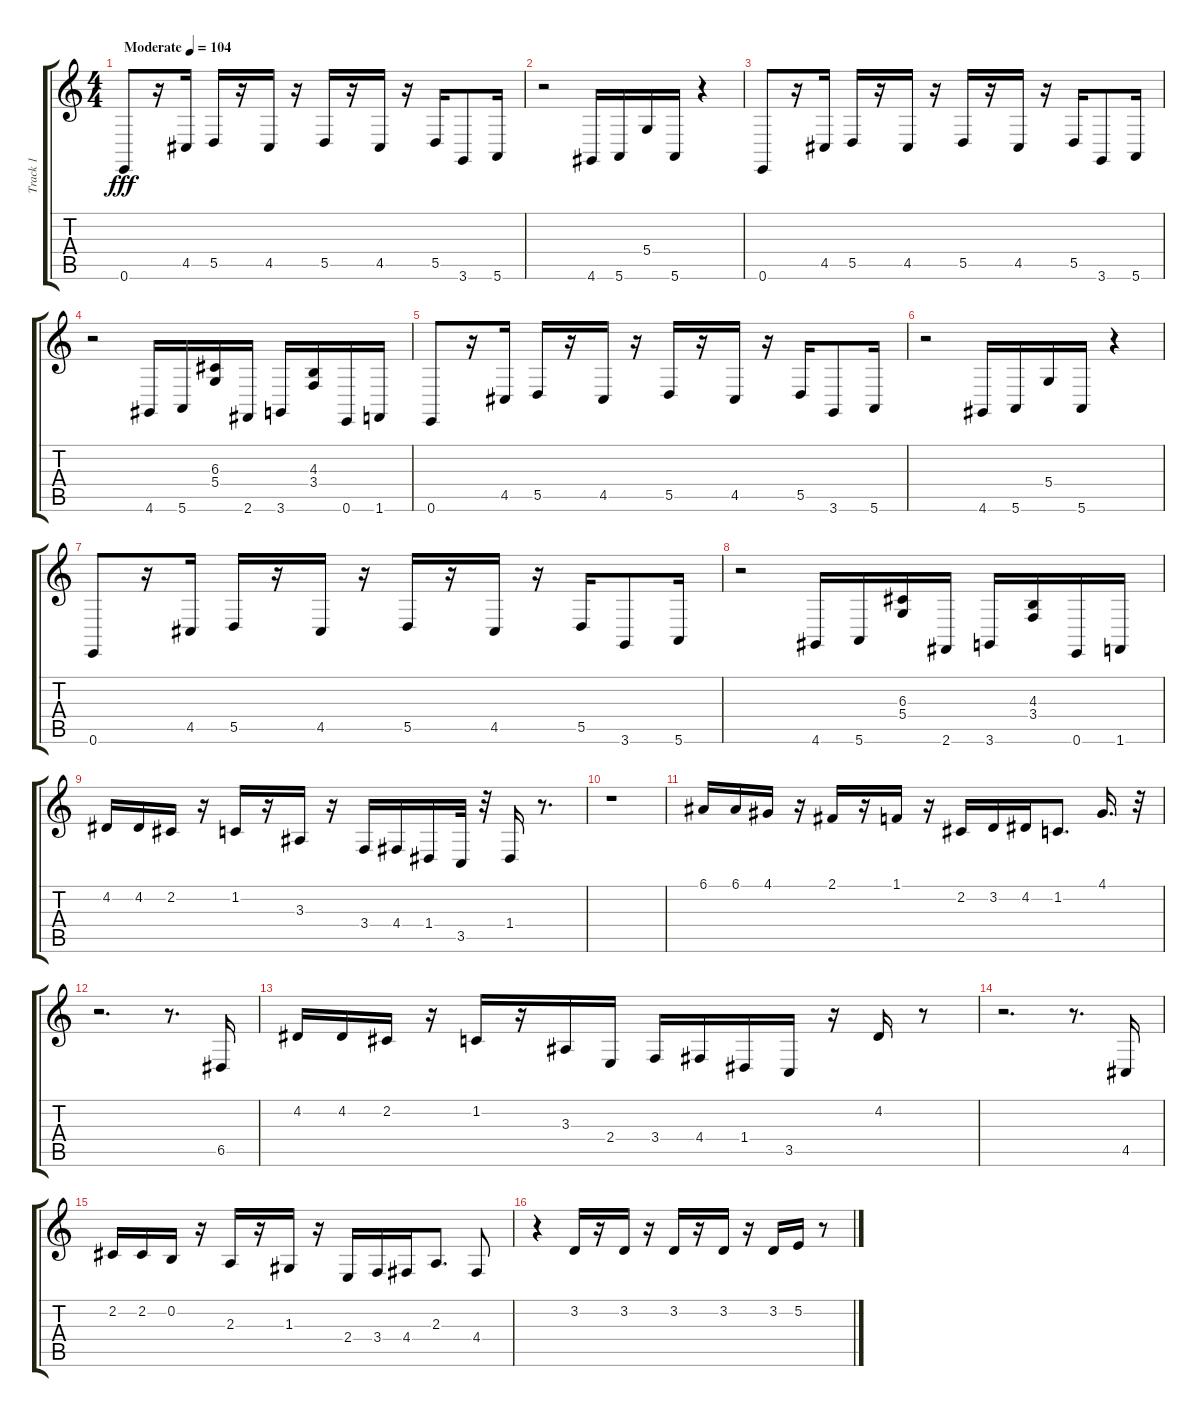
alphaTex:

\track ("Track 1" "Track 1") {instrument clavinet}
\staff {score tabs}
\tuning (E4 B3 G3 D3 A2 E2) {hide}
\ts (4 4)
\tempo (104 "Moderate")
\clef g2
\ks c
0.6.8{dy fff instrument clavinet} r.16 4.5.16 5.5.16 r.16 4.5.16 r.16 5.5.16 r.16 4.5.16 r.16 5.5.16 3.6.8 5.6.16 |
r.2 4.6.16 5.6.16 5.4.16 5.6.16 r.4 |
0.6.8 r.16 4.5.16 5.5.16 r.16 4.5.16 r.16 5.5.16 r.16 4.5.16 r.16 5.5.16 3.6.8 5.6.16 |
r.2 4.6.16 5.6.16 (6.3 5.4).16 2.6.16 3.6.16 (4.3 3.4).16 0.6.16 1.6.16 |
0.6.8 r.16 4.5.16 5.5.16 r.16 4.5.16 r.16 5.5.16 r.16 4.5.16 r.16 5.5.16 3.6.8 5.6.16 |
r.2 4.6.16 5.6.16 5.4.16 5.6.16 r.4 |
0.6.8 r.16 4.5.16 5.5.16 r.16 4.5.16 r.16 5.5.16 r.16 4.5.16 r.16 5.5.16 3.6.8 5.6.16 |
r.2 4.6.16 5.6.16 (6.3 5.4).16 2.6.16 3.6.16 (4.3 3.4).16 0.6.16 1.6.16 |
4.2.16 4.2.16 2.2.16 r.16 1.2.16 r.16 3.3.16 r.16 3.4.16 4.4.16 1.4.16 3.5.32 r.32 1.4.16 r.8{d} |
r.1 |
6.1.16 6.1.16 4.1.16 r.16 2.1.16 r.16 1.1.16 r.16 2.2.16 3.2.16 4.2.16 1.2.8{d} 4.1.16{d} r.32 |
r.2{d} r.8{d} 6.5.16 |
4.2.16 4.2.16 2.2.16 r.16 1.2.16 r.16 3.3.16 2.4.16 3.4.16 4.4.16 1.4.16 3.5.16 r.16 4.2.16 r.8 |
r.2{d} r.8{d} 4.5.16 |
2.2.16 2.2.16 0.2.16 r.16 2.3.16 r.16 1.3.16 r.16 2.4.16 3.4.16 4.4.16 2.3.8{d} 4.4.8 |
r.4 3.2.16 r.16 3.2.16 r.16 3.2.16 r.16 3.2.16 r.16 3.2.16 5.2.16 r.8
